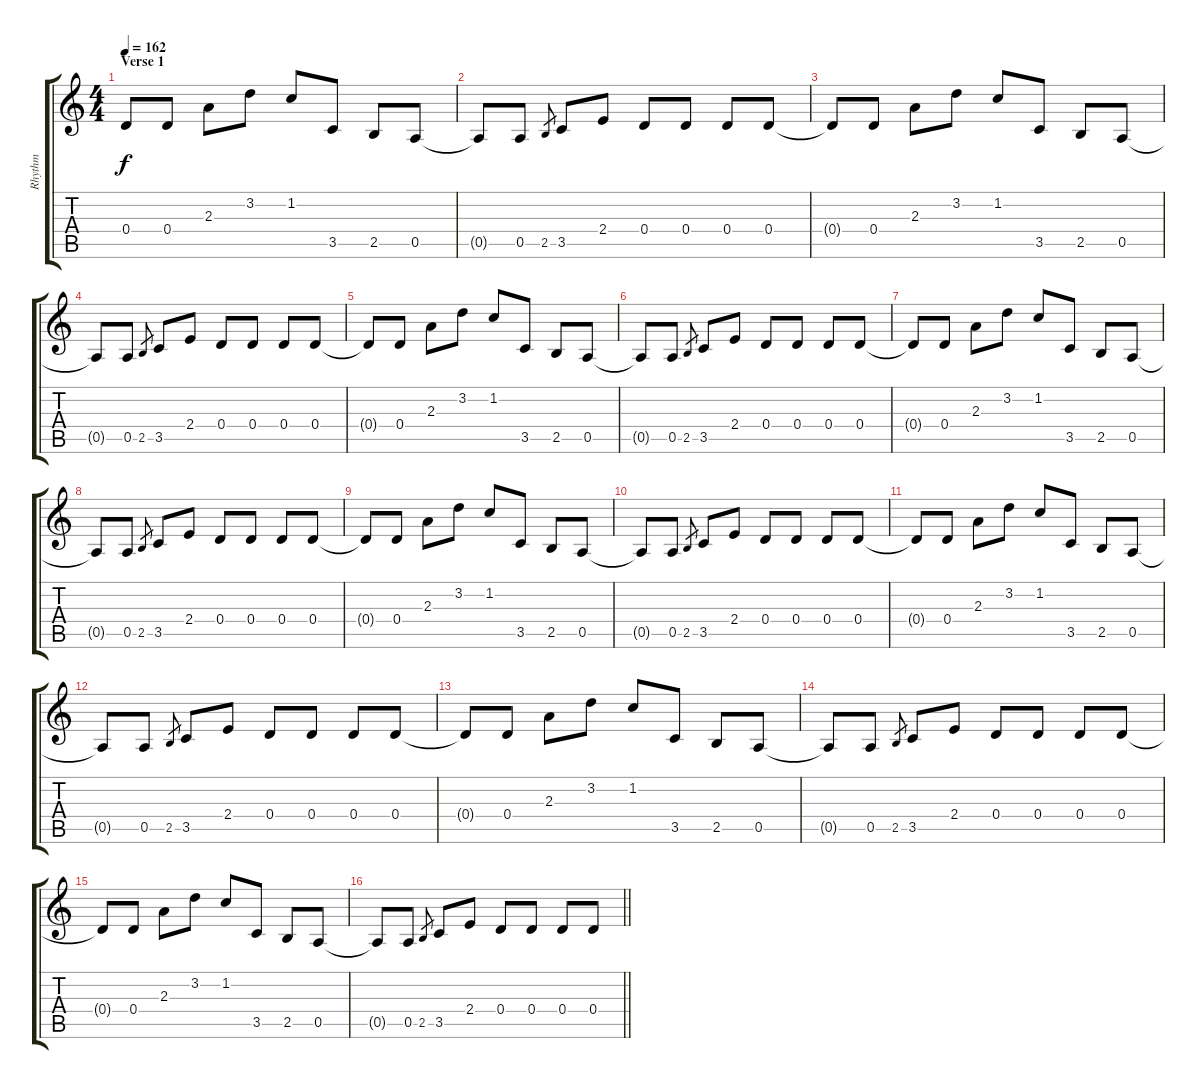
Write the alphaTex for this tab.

\track ("Rhythm" "Rhythm") {instrument overdrivenguitar}
\staff {score tabs}
\tuning (E4 B3 G3 D3 A2 E2) {hide}
\ts (4 4)
\section ("" "Verse 1")
\tempo 162
\clef g2
\ks c
0.4{t}.8{dy f} 0.4.8 2.3.8 3.2.8 1.2.8 3.5.8 2.5.8 0.5.8 |
0.5{t}.8 0.5.8 2.5.8{gr} 3.5.8 2.4.8 0.4.8 0.4.8 0.4.8 0.4.8 |
0.4{t}.8 0.4.8 2.3.8 3.2.8 1.2.8 3.5.8 2.5.8 0.5.8 |
0.5{t}.8 0.5.8 2.5.8{gr} 3.5.8 2.4.8 0.4.8 0.4.8 0.4.8 0.4.8 |
0.4{t}.8 0.4.8 2.3.8 3.2.8 1.2.8 3.5.8 2.5.8 0.5.8 |
0.5{t}.8 0.5.8 2.5.8{gr} 3.5.8 2.4.8 0.4.8 0.4.8 0.4.8 0.4.8 |
0.4{t}.8 0.4.8 2.3.8 3.2.8 1.2.8 3.5.8 2.5.8 0.5.8 |
0.5{t}.8 0.5.8 2.5.8{gr} 3.5.8 2.4.8 0.4.8 0.4.8 0.4.8 0.4.8 |
0.4{t}.8 0.4.8 2.3.8 3.2.8 1.2.8 3.5.8 2.5.8 0.5.8 |
0.5{t}.8 0.5.8 2.5.8{gr} 3.5.8 2.4.8 0.4.8 0.4.8 0.4.8 0.4.8 |
0.4{t}.8 0.4.8 2.3.8 3.2.8 1.2.8 3.5.8 2.5.8 0.5.8 |
0.5{t}.8 0.5.8 2.5.8{gr} 3.5.8 2.4.8 0.4.8 0.4.8 0.4.8 0.4.8 |
0.4{t}.8 0.4.8 2.3.8 3.2.8 1.2.8 3.5.8 2.5.8 0.5.8 |
0.5{t}.8 0.5.8 2.5.8{gr} 3.5.8 2.4.8 0.4.8 0.4.8 0.4.8 0.4.8 |
0.4{t}.8 0.4.8 2.3.8 3.2.8 1.2.8 3.5.8 2.5.8 0.5.8 |
\barLineRight lightlight
0.5{t}.8 0.5.8 2.5.8{gr} 3.5.8 2.4.8 0.4.8 0.4.8 0.4.8 0.4.8
